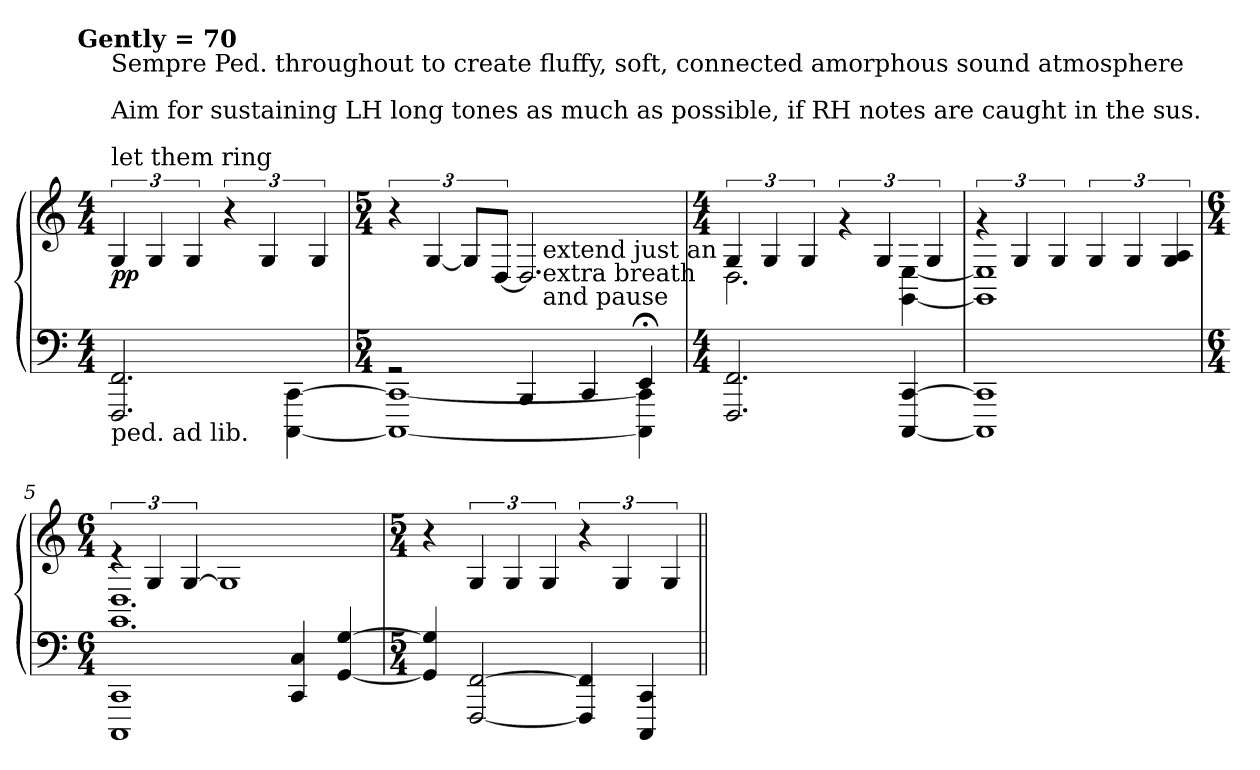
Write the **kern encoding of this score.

**kern	**kern	**dynam
*part1	*part1	*part1
*staff2	*staff1	*staff1/2
*clefF4	*clefG2	*
*k[]	*k[]	*
!!LO:TX:omd:t=Gently  = 70
*M4/4	*M4/4	*
*MM70	*MM70	*
=1	=1	=1
!	!LO:TX:a:t=Sempre Ped. throughout to create fluffy, soft, connected amorphous sound atmosphere\n                        \nAim for sustaining LH long tones as much as possible, if RH notes are caught in the sus.\n                        \nlet them ring	!
!LO:TX:b:t=ped. ad lib.	!	!
!	!	!LO:DY:b
2.FFF/ 2.FF/	6G/	pp
.	6G/	.
.	6G/	.
.	6r	.
.	6G/	.
[4CCC\ [4CC\	.	.
.	6G/	.
=2	=2	=2
*M5/4	*M5/4	*
*^	*	*
*	*^	*	*
2rGG	1CCC_ 1CC_	5%2ryy	6r	.
.	.	.	[6G/	.
.	.	.	12G/L]	.
.	.	10..ryy	.	.
.	.	.	[12D/J	.
4BBB/	.	.	2.D/]	.
!	!	!LO:TX:a:t=extend just an \nextra breath \nand pause	!	!
.	.	5%2ryy	.	.
4CC/	.	.	.	.
.	.	40ryy	.	.
4EE;</	4CCC]\ 4CC]\	4ryy	.	.
*v	*v	*v	*	*
=3	=3	=3
*M4/4	*M4/4	*
*	*^	*
2.FFF/ 2.FF/	6G/	2.D\	.
.	6G/	.	.
.	6G/	.	.
.	6rg	.	.
.	6G/	.	.
[4CCC/ [4CC/	.	[4GG\ [4E\	.
.	6G/	.	.
=4	=4	=4	=4
1CCC] 1CC]	6rg	1GG] 1E]	.
.	6G/	.	.
.	6G/	.	.
.	6G/	.	.
.	6G/	.	.
.	6G/ 6A/	.	.
!!LO:LB:g=z	!!
=5	=5	=5	=5
*M6/4	*M6/4	*	*
1CCC 1CC	6re	1.GG 1.D	.
.	6G/	.	.
.	[6G/	.	.
.	1G]	.	.
4CC/ 4C/	.	.	.
[4GG/ [4G/	.	.	.
*	*v	*v	*
=6	=6	=6
*M5/4	*M5/4	*
4GG]/ 4G]/	4r	.
[2FFF/ [2FF/	6G/	.
.	6G/	.
.	6G/	.
4FFF]/ 4FF]/	6r	.
.	6G/	.
4CCC/ 4CC/	.	.
.	6G/	.
=||	=||	=||
*-	*-	*-
